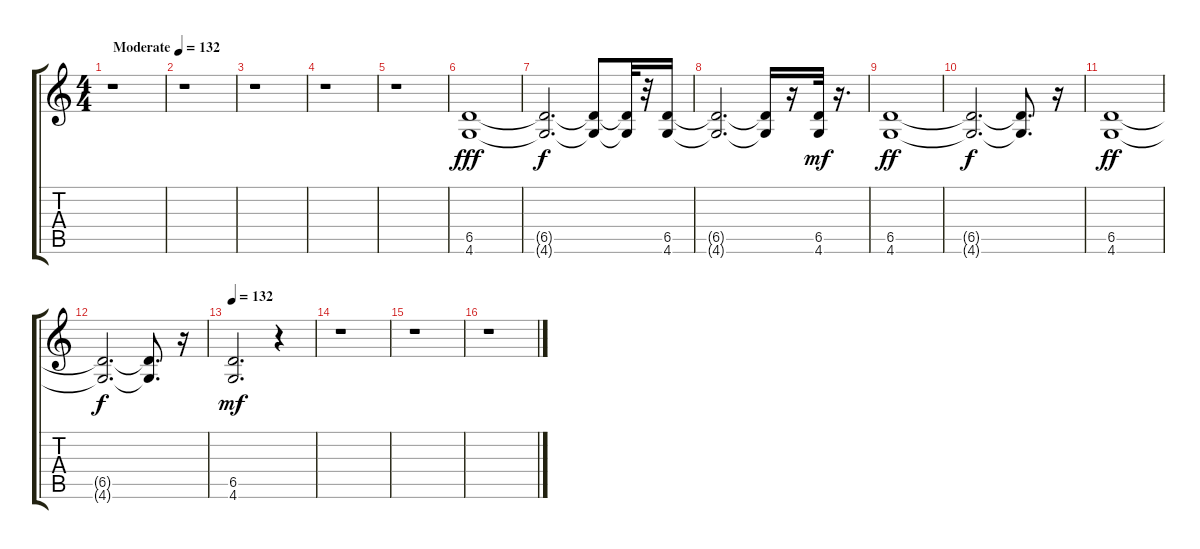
\track "" {instrument distortionguitar}
\staff {score tabs}
\tuning (Eb4 Bb3 Gb3 Db3 Ab2 Eb2) {hide}
\ts (4 4)
\tempo (132 "Moderate")
\clef g2
\ks c
r.1{dy fff instrument distortionguitar} |
r.1 |
r.1 |
r.1 |
r.1 |
(6.5 4.6).1 |
(6.5{t} 4.6{t}).2{d dy f} (6.5{t} 4.6{t}).8 (6.5{t} 4.6{t}).32 r.32 (6.5 4.6).16{volume 7} |
(6.5{t} 4.6{t}).2{d} (6.5{t} 4.6{t}).16 r.16 (6.5 4.6).32{dy mf volume 11} r.16{d} |
(6.5 4.6).1{dy ff volume 12} |
(6.5{t} 4.6{t}).2{d dy f} (6.5{t} 4.6{t}).8{d} r.16 |
(6.5 4.6).1{dy ff volume 16} |
(6.5{t} 4.6{t}).2{d dy f} (6.5{t} 4.6{t}).8{d} r.16 |
\tempo 132
(6.5 4.6).2{d dy mf} r.4 |
r.1 |
r.1 |
r.1
